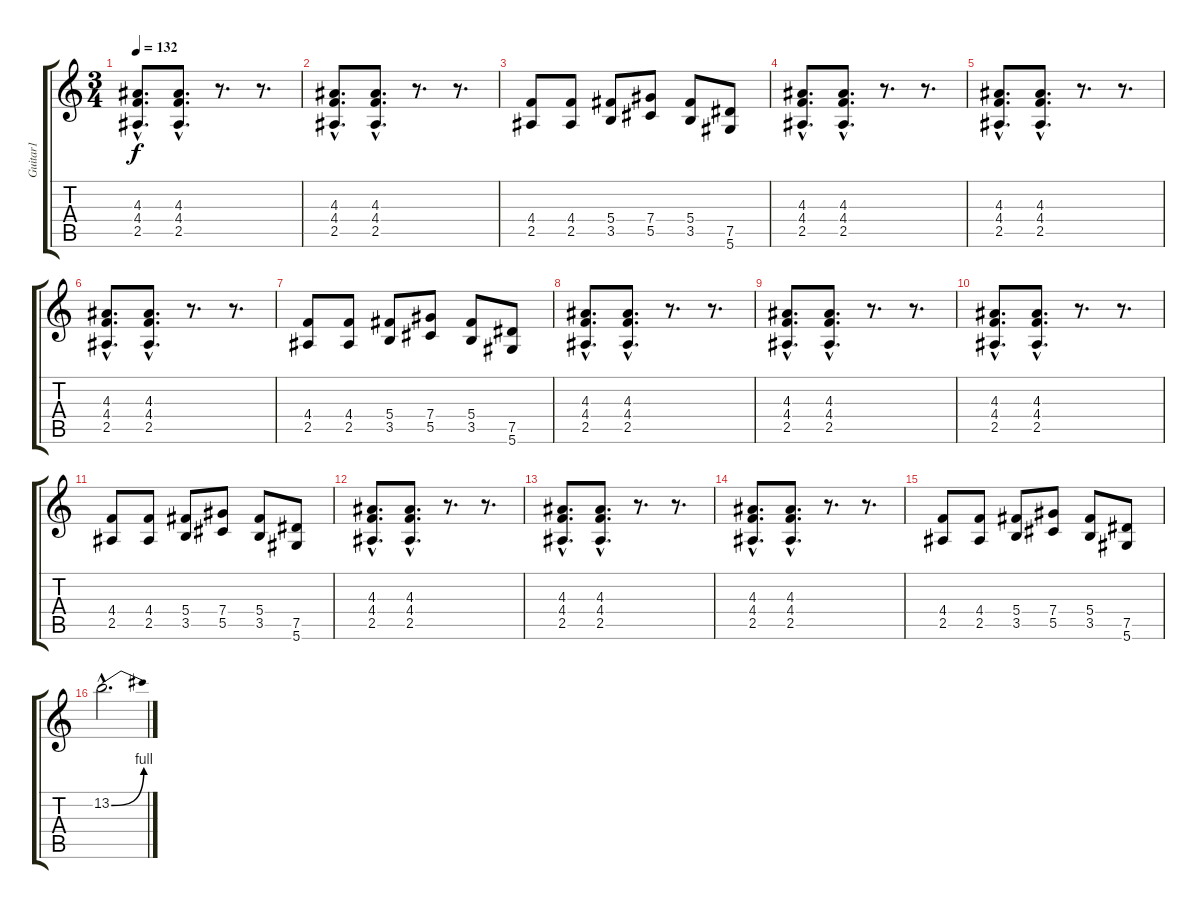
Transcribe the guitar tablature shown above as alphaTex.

\track ("Guitar1" "Guitar1") {instrument distortionguitar}
\staff {score tabs}
\tuning (Eb4 Bb3 Gb3 Db3 Ab2 Eb2) {hide}
\ts (3 4)
\tempo 132
\clef g2
\ks c
(4.3{hac} 4.4{hac} 2.5{hac}).8{d dy f} (4.3{hac} 4.4{hac} 2.5{hac}).8{d} r.8{d} r.8{d} |
(4.3{hac} 4.4{hac} 2.5{hac}).8{d} (4.3{hac} 4.4{hac} 2.5{hac}).8{d} r.8{d} r.8{d} |
(4.4 2.5).8 (4.4 2.5).8 (5.4 3.5).8 (7.4 5.5).8 (5.4 3.5).8 (7.5 5.6).8 |
(4.3{hac} 4.4{hac} 2.5{hac}).8{d} (4.3{hac} 4.4{hac} 2.5{hac}).8{d} r.8{d} r.8{d} |
(4.3{hac} 4.4{hac} 2.5{hac}).8{d} (4.3{hac} 4.4{hac} 2.5{hac}).8{d} r.8{d} r.8{d} |
(4.3{hac} 4.4{hac} 2.5{hac}).8{d} (4.3{hac} 4.4{hac} 2.5{hac}).8{d} r.8{d} r.8{d} |
(4.4 2.5).8 (4.4 2.5).8 (5.4 3.5).8 (7.4 5.5).8 (5.4 3.5).8 (7.5 5.6).8 |
(4.3{hac} 4.4{hac} 2.5{hac}).8{d} (4.3{hac} 4.4{hac} 2.5{hac}).8{d} r.8{d} r.8{d} |
(4.3{hac} 4.4{hac} 2.5{hac}).8{d} (4.3{hac} 4.4{hac} 2.5{hac}).8{d} r.8{d} r.8{d} |
(4.3{hac} 4.4{hac} 2.5{hac}).8{d} (4.3{hac} 4.4{hac} 2.5{hac}).8{d} r.8{d} r.8{d} |
(4.4 2.5).8 (4.4 2.5).8 (5.4 3.5).8 (7.4 5.5).8 (5.4 3.5).8 (7.5 5.6).8 |
(4.3{hac} 4.4{hac} 2.5{hac}).8{d} (4.3{hac} 4.4{hac} 2.5{hac}).8{d} r.8{d} r.8{d} |
(4.3{hac} 4.4{hac} 2.5{hac}).8{d} (4.3{hac} 4.4{hac} 2.5{hac}).8{d} r.8{d} r.8{d} |
(4.3{hac} 4.4{hac} 2.5{hac}).8{d} (4.3{hac} 4.4{hac} 2.5{hac}).8{d} r.8{d} r.8{d} |
(4.4 2.5).8 (4.4 2.5).8 (5.4 3.5).8 (7.4 5.5).8 (5.4 3.5).8 (7.5 5.6).8 |
13.2{be (bend 0 0 60 4) hac}.2{d volume 16}
